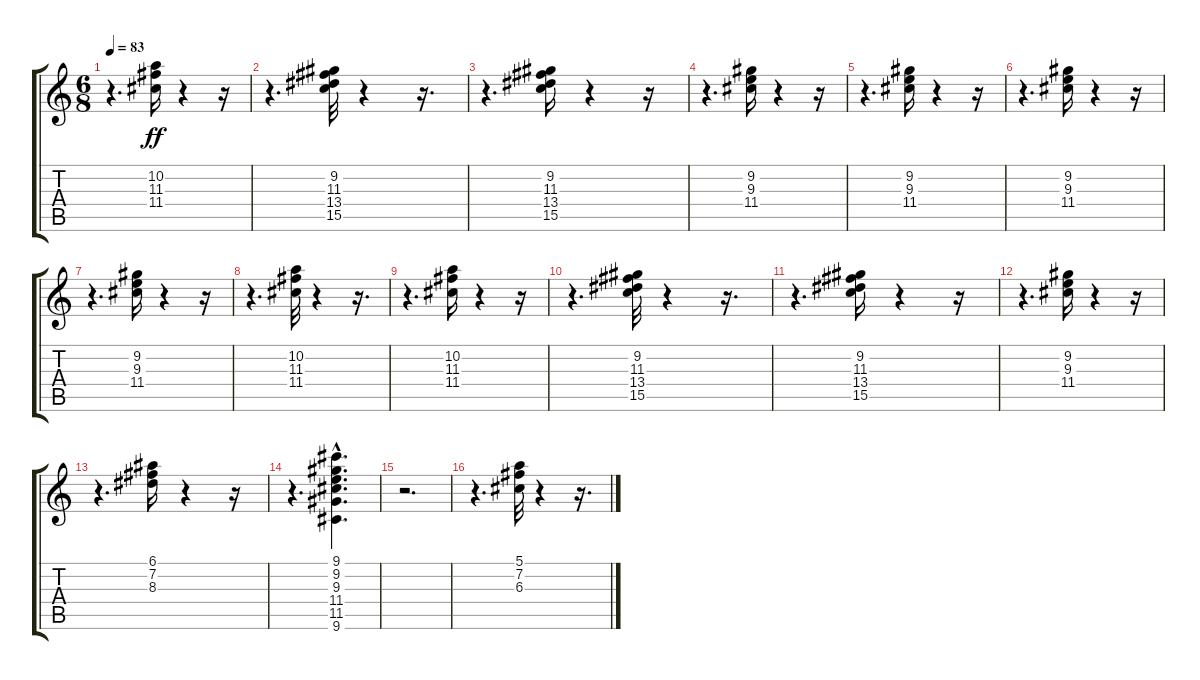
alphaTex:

\track "" {instrument electricbassfinger}
\staff {score tabs}
\tuning (E4 B3 G3 D3 A2 E2) {hide}
\ts (6 8)
\tempo 83
\clef g2
\ks c
r.4{d dy ff} (10.2 11.3 11.4).16 r.4 r.16 |
r.4{d} (9.2 11.3 13.4 15.5).32 r.4 r.16{d} |
r.4{d} (9.2 11.3 13.4 15.5).16 r.4 r.16 |
r.4{d} (9.2 9.3 11.4).16 r.4 r.16 |
r.4{d} (9.2 9.3 11.4).16 r.4 r.16 |
r.4{d} (9.2 9.3 11.4).16 r.4 r.16 |
r.4{d} (9.2 9.3 11.4).16 r.4 r.16 |
r.4{d} (10.2 11.3 11.4).32 r.4 r.16{d} |
r.4{d} (10.2 11.3 11.4).16 r.4 r.16 |
r.4{d} (9.2 11.3 13.4 15.5).32 r.4 r.16{d} |
r.4{d} (9.2 11.3 13.4 15.5).16 r.4 r.16 |
r.4{d} (9.2 9.3 11.4).16 r.4 r.16 |
r.4{d} (6.1 7.2 8.3).16 r.4 r.16 |
r.4{d} (9.1 9.2{hac} 9.3{hac} 11.4 11.5 9.6).4{d} |
r.2{d} |
r.4{d} (5.1 7.2 6.3).32 r.4 r.16{d}
